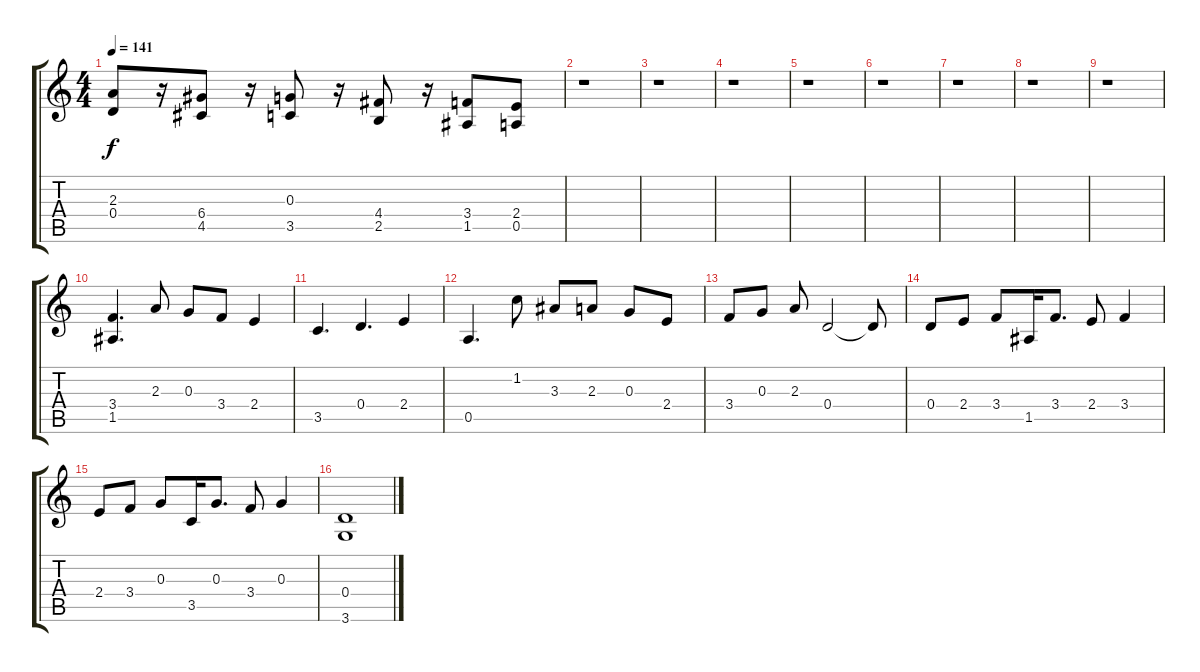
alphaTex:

\track "" {instrument overdrivenguitar}
\staff {score tabs}
\tuning (E4 B3 G3 D3 A2 E2) {hide}
\ts (4 4)
\tempo 141
\clef g2
\ks c
(2.3 0.4).8{dy f} r.16 (6.4 4.5).8 r.16 (0.3 3.5).8 r.16 (4.4 2.5).8 r.16 (3.4 1.5).8 (2.4 0.5).8 |
r.1 |
r.1 |
r.1 |
r.1 |
r.1 |
r.1 |
r.1 |
r.1 |
(3.4 1.5).4{d} 2.3.8 0.3.8 3.4.8 2.4.4 |
3.5.4{d} 0.4.4{d} 2.4.4 |
0.5.4{d} 1.2.8 3.3.8 2.3.8 0.3.8 2.4.8 |
3.4.8 0.3.8 2.3.8 0.4.2 0.4{t}.8 |
0.4.8 2.4.8 3.4.8 1.5.16 3.4.8{d} 2.4.8 3.4.4 |
2.4.8 3.4.8 0.3.8 3.5.16 0.3.8{d} 3.4.8 0.3.4 |
(0.4 3.6).1
